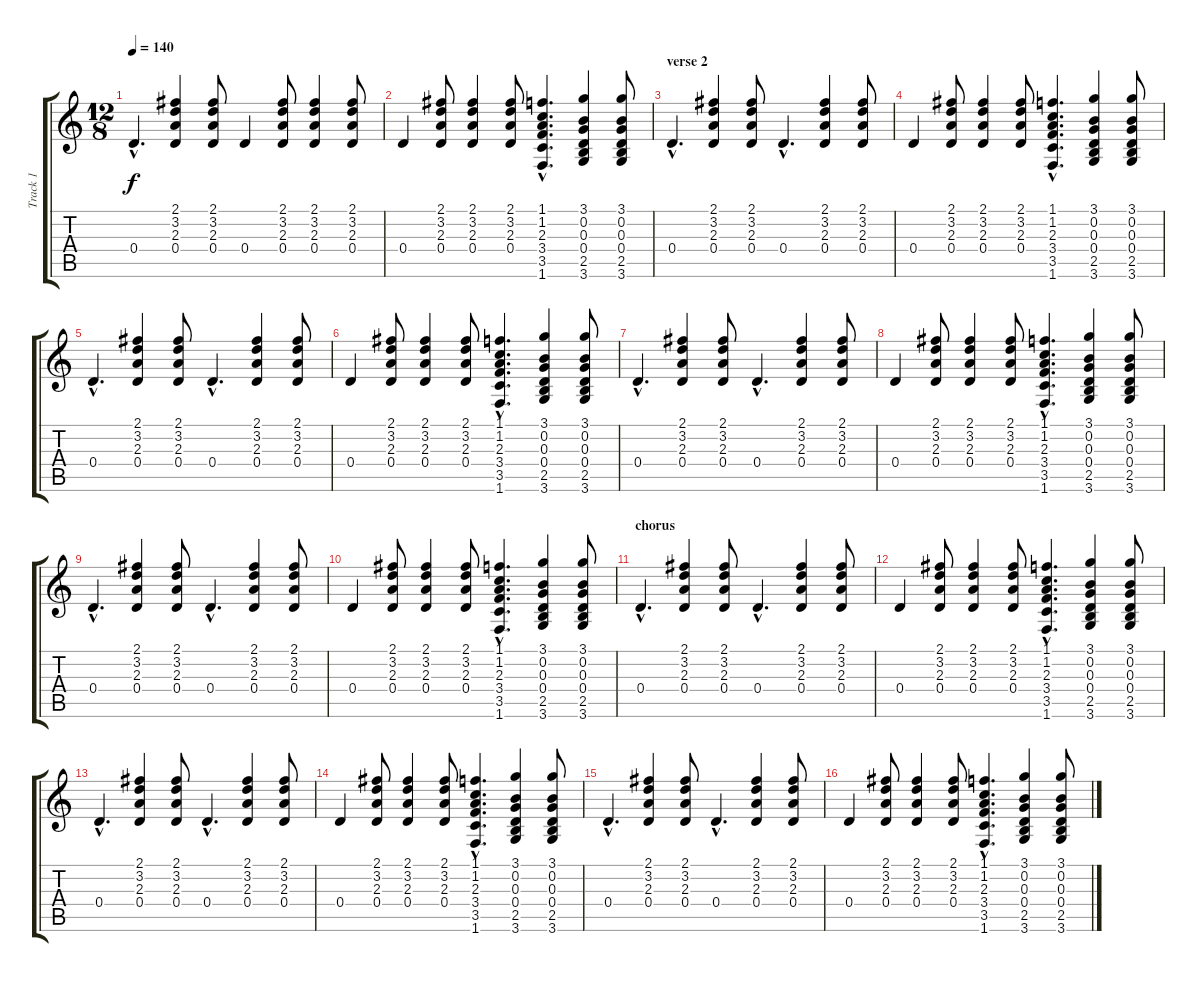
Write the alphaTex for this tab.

\track ("Track 1" "Track 1") {instrument overdrivenguitar}
\staff {score tabs}
\tuning (E4 B3 G3 D3 A2 E2) {hide}
\ts (12 8)
\tempo 140
\clef g2
\ks c
0.4{hac}.4{d dy f} (2.1 3.2 2.3 0.4).4 (2.1 3.2 2.3 0.4).8 0.4.4 (2.1 3.2 2.3 0.4).8 (2.1 3.2 2.3 0.4).4 (2.1 3.2 2.3 0.4).8 |
0.4.4 (2.1 3.2 2.3 0.4).8 (2.1 3.2 2.3 0.4).4 (2.1 3.2 2.3 0.4).8 (1.1{hac} 1.2{hac} 2.3{hac} 3.4{hac} 3.5{hac} 1.6{hac}).4{d} (3.1 0.2 0.3 0.4 2.5 3.6).4 (3.1 0.2 0.3 0.4 2.5 3.6).8 |
\section ("" "verse 2")
0.4{hac}.4{d} (2.1 3.2 2.3 0.4).4 (2.1 3.2 2.3 0.4).8 0.4{hac}.4{d} (2.1 3.2 2.3 0.4).4 (2.1 3.2 2.3 0.4).8 |
0.4.4 (2.1 3.2 2.3 0.4).8 (2.1 3.2 2.3 0.4).4 (2.1 3.2 2.3 0.4).8 (1.1{hac} 1.2{hac} 2.3{hac} 3.4{hac} 3.5{hac} 1.6{hac}).4{d} (3.1 0.2 0.3 0.4 2.5 3.6).4 (3.1 0.2 0.3 0.4 2.5 3.6).8 |
0.4{hac}.4{d} (2.1 3.2 2.3 0.4).4 (2.1 3.2 2.3 0.4).8 0.4{hac}.4{d} (2.1 3.2 2.3 0.4).4 (2.1 3.2 2.3 0.4).8 |
0.4.4 (2.1 3.2 2.3 0.4).8 (2.1 3.2 2.3 0.4).4 (2.1 3.2 2.3 0.4).8 (1.1{hac} 1.2{hac} 2.3{hac} 3.4{hac} 3.5{hac} 1.6{hac}).4{d} (3.1 0.2 0.3 0.4 2.5 3.6).4 (3.1 0.2 0.3 0.4 2.5 3.6).8 |
0.4{hac}.4{d} (2.1 3.2 2.3 0.4).4 (2.1 3.2 2.3 0.4).8 0.4{hac}.4{d} (2.1 3.2 2.3 0.4).4 (2.1 3.2 2.3 0.4).8 |
0.4.4 (2.1 3.2 2.3 0.4).8 (2.1 3.2 2.3 0.4).4 (2.1 3.2 2.3 0.4).8 (1.1{hac} 1.2{hac} 2.3{hac} 3.4{hac} 3.5{hac} 1.6{hac}).4{d} (3.1 0.2 0.3 0.4 2.5 3.6).4 (3.1 0.2 0.3 0.4 2.5 3.6).8 |
0.4{hac}.4{d} (2.1 3.2 2.3 0.4).4 (2.1 3.2 2.3 0.4).8 0.4{hac}.4{d} (2.1 3.2 2.3 0.4).4 (2.1 3.2 2.3 0.4).8 |
0.4.4 (2.1 3.2 2.3 0.4).8 (2.1 3.2 2.3 0.4).4 (2.1 3.2 2.3 0.4).8 (1.1{hac} 1.2{hac} 2.3{hac} 3.4{hac} 3.5{hac} 1.6{hac}).4{d} (3.1 0.2 0.3 0.4 2.5 3.6).4 (3.1 0.2 0.3 0.4 2.5 3.6).8 |
\section ("" "chorus")
0.4{hac}.4{d} (2.1 3.2 2.3 0.4).4 (2.1 3.2 2.3 0.4).8 0.4{hac}.4{d} (2.1 3.2 2.3 0.4).4 (2.1 3.2 2.3 0.4).8 |
0.4.4 (2.1 3.2 2.3 0.4).8 (2.1 3.2 2.3 0.4).4 (2.1 3.2 2.3 0.4).8 (1.1{hac} 1.2{hac} 2.3{hac} 3.4{hac} 3.5{hac} 1.6{hac}).4{d} (3.1 0.2 0.3 0.4 2.5 3.6).4 (3.1 0.2 0.3 0.4 2.5 3.6).8 |
0.4{hac}.4{d} (2.1 3.2 2.3 0.4).4 (2.1 3.2 2.3 0.4).8 0.4{hac}.4{d} (2.1 3.2 2.3 0.4).4 (2.1 3.2 2.3 0.4).8 |
0.4.4 (2.1 3.2 2.3 0.4).8 (2.1 3.2 2.3 0.4).4 (2.1 3.2 2.3 0.4).8 (1.1{hac} 1.2{hac} 2.3{hac} 3.4{hac} 3.5{hac} 1.6{hac}).4{d} (3.1 0.2 0.3 0.4 2.5 3.6).4 (3.1 0.2 0.3 0.4 2.5 3.6).8 |
0.4{hac}.4{d} (2.1 3.2 2.3 0.4).4 (2.1 3.2 2.3 0.4).8 0.4{hac}.4{d} (2.1 3.2 2.3 0.4).4 (2.1 3.2 2.3 0.4).8 |
0.4.4 (2.1 3.2 2.3 0.4).8 (2.1 3.2 2.3 0.4).4 (2.1 3.2 2.3 0.4).8 (1.1{hac} 1.2{hac} 2.3{hac} 3.4{hac} 3.5{hac} 1.6{hac}).4{d} (3.1 0.2 0.3 0.4 2.5 3.6).4 (3.1 0.2 0.3 0.4 2.5 3.6).8
